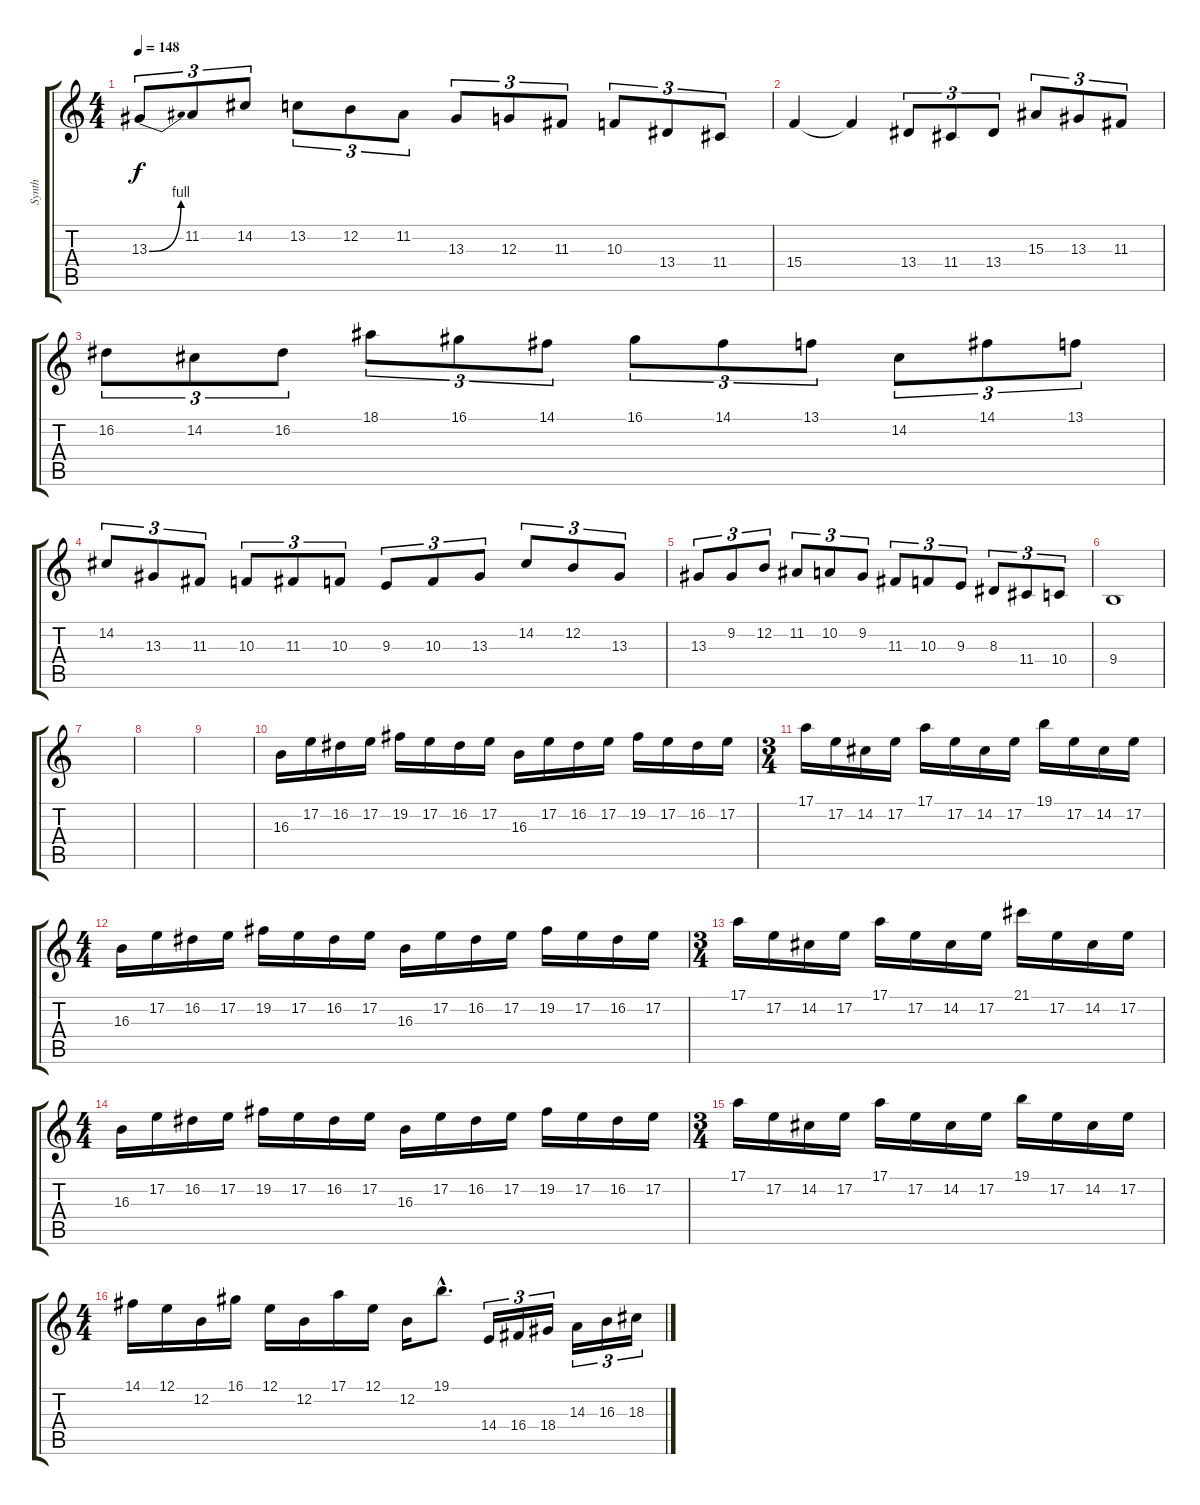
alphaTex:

\track ("Synth" "Synth") {instrument lead2sawtooth}
\staff {score tabs}
\tuning (E4 B3 G3 D3 A2 E2) {hide}
\ts (4 4)
\tempo 148
\clef g2
\ks c
13.3{be (bend 0 0 60 4)}.8{tu (3 2) dy f} 11.2.8{tu (3 2)} 14.2.8{tu (3 2)} 13.2.8{tu (3 2)} 12.2.8{tu (3 2)} 11.2.8{tu (3 2)} 13.3.8{tu (3 2)} 12.3.8{tu (3 2)} 11.3.8{tu (3 2)} 10.3.8{tu (3 2)} 13.4.8{tu (3 2)} 11.4.8{tu (3 2)} |
15.4.4 15.4{t}.4 13.4.8{tu (3 2)} 11.4.8{tu (3 2)} 13.4.8{tu (3 2)} 15.3.8{tu (3 2)} 13.3.8{tu (3 2)} 11.3.8{tu (3 2)} |
16.2.8{tu (3 2)} 14.2.8{tu (3 2)} 16.2.8{tu (3 2)} 18.1.8{tu (3 2)} 16.1.8{tu (3 2)} 14.1.8{tu (3 2)} 16.1.8{tu (3 2)} 14.1.8{tu (3 2)} 13.1.8{tu (3 2)} 14.2.8{tu (3 2)} 14.1.8{tu (3 2)} 13.1.8{tu (3 2)} |
14.2.8{tu (3 2)} 13.3.8{tu (3 2)} 11.3.8{tu (3 2)} 10.3.8{tu (3 2)} 11.3.8{tu (3 2)} 10.3.8{tu (3 2)} 9.3.8{tu (3 2)} 10.3.8{tu (3 2)} 13.3.8{tu (3 2)} 14.2.8{tu (3 2)} 12.2.8{tu (3 2)} 13.3.8{tu (3 2)} |
13.3.8{tu (3 2)} 9.2.8{tu (3 2)} 12.2.8{tu (3 2)} 11.2.8{tu (3 2)} 10.2.8{tu (3 2)} 9.2.8{tu (3 2)} 11.3.8{tu (3 2)} 10.3.8{tu (3 2)} 9.3.8{tu (3 2)} 8.3.8{tu (3 2)} 11.4.8{tu (3 2)} 10.4.8{tu (3 2)} |
9.4.1 |
|
|
|
16.3.16 17.2.16 16.2.16 17.2.16 19.2.16 17.2.16 16.2.16 17.2.16 16.3.16 17.2.16 16.2.16 17.2.16 19.2.16 17.2.16 16.2.16 17.2.16 |
\ts (3 4)
17.1.16 17.2.16 14.2.16 17.2.16 17.1.16 17.2.16 14.2.16 17.2.16 19.1.16 17.2.16 14.2.16 17.2.16 |
\ts (4 4)
16.3.16 17.2.16 16.2.16 17.2.16 19.2.16 17.2.16 16.2.16 17.2.16 16.3.16 17.2.16 16.2.16 17.2.16 19.2.16 17.2.16 16.2.16 17.2.16 |
\ts (3 4)
17.1.16 17.2.16 14.2.16 17.2.16 17.1.16 17.2.16 14.2.16 17.2.16 21.1.16 17.2.16 14.2.16 17.2.16 |
\ts (4 4)
16.3.16 17.2.16 16.2.16 17.2.16 19.2.16 17.2.16 16.2.16 17.2.16 16.3.16 17.2.16 16.2.16 17.2.16 19.2.16 17.2.16 16.2.16 17.2.16 |
\ts (3 4)
17.1.16 17.2.16 14.2.16 17.2.16 17.1.16 17.2.16 14.2.16 17.2.16 19.1.16 17.2.16 14.2.16 17.2.16 |
\ts (4 4)
14.1.16 12.1.16 12.2.16 16.1.16 12.1.16 12.2.16 17.1.16 12.1.16 12.2.16 19.1{hac}.8{d} 14.4.16{tu (3 2)} 16.4.16{tu (3 2)} 18.4.16{tu (3 2)} 14.3.16{tu (3 2)} 16.3.16{tu (3 2)} 18.3.16{tu (3 2)}
